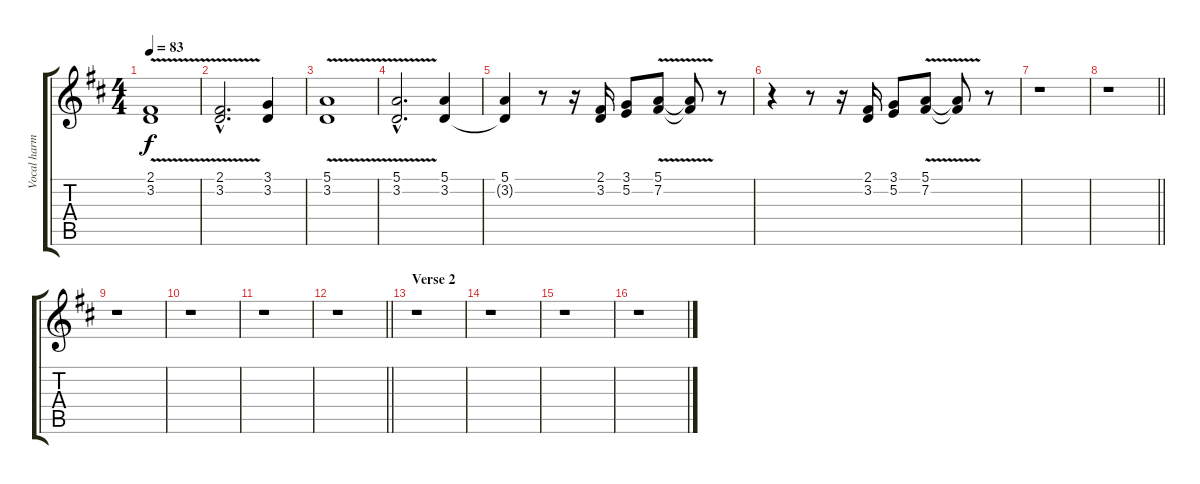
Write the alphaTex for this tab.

\track ("Vocal harmonies" "Vocal harm") {instrument voiceoohs}
\staff {score tabs}
\tuning (E4 B3 G3 D3 A2 E2) {hide}
\ts (4 4)
\tempo 83
\clef g2
\ks d
(2.1{v} 3.2).1{dy f} |
(2.1{v hac} 3.2{hac}).2{d} (3.1 3.2).4 |
(5.1{v} 3.2).1 |
(5.1{v hac} 3.2{hac}).2{d} (5.1 3.2).4 |
(5.1 3.2{t}).4 r.8 r.16 (2.1 3.2).16 (3.1 5.2).8 (5.1{v} 7.2).8 (5.1{t} 7.2{t}).8 r.8 |
r.4 r.8 r.16 (2.1 3.2).16 (3.1 5.2).8 (5.1{v} 7.2).8 (5.1{t} 7.2{t}).8 r.8 |
r.1 |
\barLineRight lightlight
r.1 |
r.1 |
r.1 |
r.1 |
\barLineRight lightlight
r.1 |
\section ("" "Verse 2")
r.1 |
r.1 |
r.1 |
r.1
